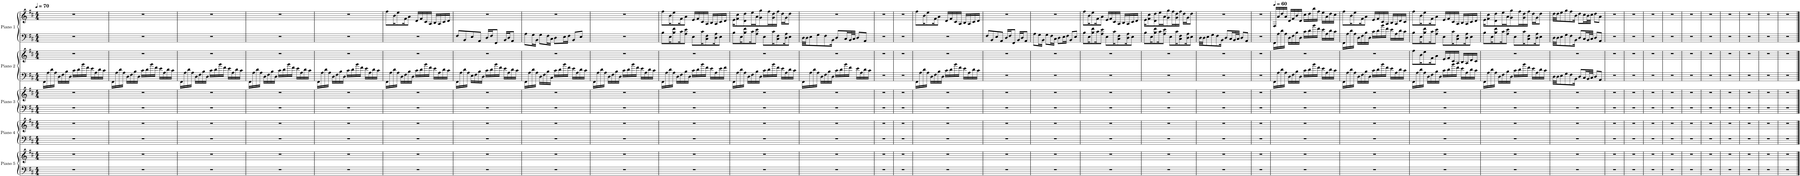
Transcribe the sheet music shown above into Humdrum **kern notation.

**kern	**kern	**kern	**kern	**kern	**kern	**kern	**kern	**kern	**kern
*part5	*part5	*part4	*part4	*part3	*part3	*part2	*part2	*part1	*part1
*staff10	*staff9	*staff8	*staff7	*staff6	*staff5	*staff4	*staff3	*staff2	*staff1
*I"Piano 5	*	*I"Piano 4	*	*I"Piano 3	*	*I"Piano 2	*	*I"Piano 1	*
*I'Pno. 5	*	*I'Pno. 4	*	*I'Pno. 3	*	*I'Pno. 2	*	*I'Pno. 1	*
*clefF4	*clefG2	*clefF4	*clefG2	*clefF4	*clefG2	*clefF4	*clefG2	*clefF4	*clefG2
*k[f#c#]	*k[f#c#]	*k[f#c#]	*k[f#c#]	*k[f#c#]	*k[f#c#]	*k[f#c#]	*k[f#c#]	*k[f#c#]	*k[f#c#]
*M4/4	*M4/4	*M4/4	*M4/4	*M4/4	*M4/4	*M4/4	*M4/4	*M4/4	*M4/4
*MM70	*MM70	*MM70	*MM70	*MM70	*MM70	*MM70	*MM70	*MM70	*MM70
=1	=1	=1	=1	=1	=1	=1	=1	=1	=1
1r	1r	1r	1r	1r	1r	16FF#\LL	1r	1r	1r
.	.	.	.	.	.	16A\	.	.	.
.	.	.	.	.	.	16d\	.	.	.
.	.	.	.	.	.	16A\JJ	.	.	.
.	.	.	.	.	.	16D\LL	.	.	.
.	.	.	.	.	.	16F#\	.	.	.
.	.	.	.	.	.	16B\	.	.	.
.	.	.	.	.	.	16D\JJ	.	.	.
.	.	.	.	.	.	16c#\LL	.	.	.
.	.	.	.	.	.	16d\	.	.	.
.	.	.	.	.	.	16b\	.	.	.
.	.	.	.	.	.	16f#\JJ	.	.	.
.	.	.	.	.	.	16e\LL	.	.	.
.	.	.	.	.	.	16A\	.	.	.
.	.	.	.	.	.	16d\	.	.	.
.	.	.	.	.	.	16c#\JJ	.	.	.
=2	=2	=2	=2	=2	=2	=2	=2	=2	=2
1r	1r	1r	1r	1r	1r	16FF#\LL	1r	1r	1r
.	.	.	.	.	.	16A\	.	.	.
.	.	.	.	.	.	16d\	.	.	.
.	.	.	.	.	.	16A\JJ	.	.	.
.	.	.	.	.	.	16D\LL	.	.	.
.	.	.	.	.	.	16F#\	.	.	.
.	.	.	.	.	.	16B\	.	.	.
.	.	.	.	.	.	16D\JJ	.	.	.
.	.	.	.	.	.	16c#\LL	.	.	.
.	.	.	.	.	.	16d\	.	.	.
.	.	.	.	.	.	16b\	.	.	.
.	.	.	.	.	.	16f#\JJ	.	.	.
.	.	.	.	.	.	16e\LL	.	.	.
.	.	.	.	.	.	16A\	.	.	.
.	.	.	.	.	.	16d\	.	.	.
.	.	.	.	.	.	16c#\JJ	.	.	.
=3	=3	=3	=3	=3	=3	=3	=3	=3	=3
1r	1r	1r	1r	1r	1r	16FF#\LL	1r	1r	1r
.	.	.	.	.	.	16A\	.	.	.
.	.	.	.	.	.	16d\	.	.	.
.	.	.	.	.	.	16A\JJ	.	.	.
.	.	.	.	.	.	16D\LL	.	.	.
.	.	.	.	.	.	16F#\	.	.	.
.	.	.	.	.	.	16B\	.	.	.
.	.	.	.	.	.	16D\JJ	.	.	.
.	.	.	.	.	.	16c#\LL	.	.	.
.	.	.	.	.	.	16d\	.	.	.
.	.	.	.	.	.	16b\	.	.	.
.	.	.	.	.	.	16f#\JJ	.	.	.
.	.	.	.	.	.	16e\LL	.	.	.
.	.	.	.	.	.	16A\	.	.	.
.	.	.	.	.	.	16d\	.	.	.
.	.	.	.	.	.	16c#\JJ	.	.	.
=4	=4	=4	=4	=4	=4	=4	=4	=4	=4
1r	1r	1r	1r	1r	1r	16FF#\LL	1r	1r	1r
.	.	.	.	.	.	16A\	.	.	.
.	.	.	.	.	.	16d\	.	.	.
.	.	.	.	.	.	16A\JJ	.	.	.
.	.	.	.	.	.	16D\LL	.	.	.
.	.	.	.	.	.	16F#\	.	.	.
.	.	.	.	.	.	16B\	.	.	.
.	.	.	.	.	.	16D\JJ	.	.	.
.	.	.	.	.	.	16c#\LL	.	.	.
.	.	.	.	.	.	16d\	.	.	.
.	.	.	.	.	.	16b\	.	.	.
.	.	.	.	.	.	16f#\JJ	.	.	.
.	.	.	.	.	.	16e\LL	.	.	.
.	.	.	.	.	.	16A\	.	.	.
.	.	.	.	.	.	16d\	.	.	.
.	.	.	.	.	.	16c#\JJ	.	.	.
=5	=5	=5	=5	=5	=5	=5	=5	=5	=5
1r	1r	1r	1r	1r	1r	16FF#\LL	1r	1r	1r
.	.	.	.	.	.	16A\	.	.	.
.	.	.	.	.	.	16d\	.	.	.
.	.	.	.	.	.	16A\JJ	.	.	.
.	.	.	.	.	.	16D\LL	.	.	.
.	.	.	.	.	.	16F#\	.	.	.
.	.	.	.	.	.	16B\	.	.	.
.	.	.	.	.	.	16D\JJ	.	.	.
.	.	.	.	.	.	16c#\LL	.	.	.
.	.	.	.	.	.	16d\	.	.	.
.	.	.	.	.	.	16b\	.	.	.
.	.	.	.	.	.	16f#\JJ	.	.	.
.	.	.	.	.	.	16e\LL	.	.	.
.	.	.	.	.	.	16A\	.	.	.
.	.	.	.	.	.	16d\	.	.	.
.	.	.	.	.	.	16c#\JJ	.	.	.
=6	=6	=6	=6	=6	=6	=6	=6	=6	=6
1r	1r	1r	1r	1r	1r	16FF#\LL	1r	1r	8ff#\L
.	.	.	.	.	.	16A\	.	.	.
.	.	.	.	.	.	16d\	.	.	16b\K
.	.	.	.	.	.	16A\JJ	.	.	8ee\
.	.	.	.	.	.	16D\LL	.	.	.
.	.	.	.	.	.	16F#\	.	.	16f#\K
.	.	.	.	.	.	16B\	.	.	8a\J
.	.	.	.	.	.	16D\JJ	.	.	.
.	.	.	.	.	.	16c#\LL	.	.	16d/LL
.	.	.	.	.	.	16d\	.	.	16f#/
.	.	.	.	.	.	16b\	.	.	16c#/
.	.	.	.	.	.	16f#\JJ	.	.	16A/JJ
.	.	.	.	.	.	16e\LL	.	.	16B/LL
.	.	.	.	.	.	16A\	.	.	16A/
.	.	.	.	.	.	16d\	.	.	16c#/
.	.	.	.	.	.	16c#\JJ	.	.	16d/JJ
=7	=7	=7	=7	=7	=7	=7	=7	=7	=7
1r	1r	1r	1r	1r	1r	16FF#\LL	1r	8F#/L	1r
.	.	.	.	.	.	16A\	.	.	.
.	.	.	.	.	.	16d\	.	8BB/	.
.	.	.	.	.	.	16A\JJ	.	.	.
.	.	.	.	.	.	16E\LL	.	8E/	.
.	.	.	.	.	.	16F#\	.	.	.
.	.	.	.	.	.	16B\	.	8AA/J	.
.	.	.	.	.	.	16D\JJ	.	.	.
.	.	.	.	.	.	16c#\LL	.	16D/LL	.
.	.	.	.	.	.	16d\	.	16F#/J	.
.	.	.	.	.	.	16b\	.	8FF#/J	.
.	.	.	.	.	.	16f#\JJ	.	.	.
.	.	.	.	.	.	16e\LL	.	16BB/LL	.
.	.	.	.	.	.	16A\	.	16D/J	.
.	.	.	.	.	.	16d\	.	8AA/J	.
.	.	.	.	.	.	16c#\JJ	.	.	.
=8	=8	=8	=8	=8	=8	=8	=8	=8	=8
1r	1r	1r	1r	1r	1r	16FF#\LL	1r	8A\L	1r
.	.	.	.	.	.	16A\	.	.	.
.	.	.	.	.	.	16d\	.	16G\L	.
.	.	.	.	.	.	16A\JJ	.	16BB\JJ	.
.	.	.	.	.	.	16D\LL	.	8G\L	.
.	.	.	.	.	.	16F#\	.	.	.
.	.	.	.	.	.	16B\	.	16F#\L	.
.	.	.	.	.	.	16C#\JJ	.	16C#\JJ	.
.	.	.	.	.	.	16c#\LL	.	8D\L	.
.	.	.	.	.	.	16d\	.	.	.
.	.	.	.	.	.	16b\	.	16E\L	.
.	.	.	.	.	.	16f#\JJ	.	16F#\JJ	.
.	.	.	.	.	.	16e\LL	.	8BB/L	.
.	.	.	.	.	.	16A\	.	.	.
.	.	.	.	.	.	16d\	.	8E/J	.
.	.	.	.	.	.	16c#\JJ	.	.	.
=9	=9	=9	=9	=9	=9	=9	=9	=9	=9
1r	1r	1r	1r	1r	1r	16FF#\LL	1r	1r	1r
.	.	.	.	.	.	16A\	.	.	.
.	.	.	.	.	.	16d\	.	.	.
.	.	.	.	.	.	16A\JJ	.	.	.
.	.	.	.	.	.	16D\LL	.	.	.
.	.	.	.	.	.	16F#\	.	.	.
.	.	.	.	.	.	16B\	.	.	.
.	.	.	.	.	.	16D\JJ	.	.	.
.	.	.	.	.	.	16c#\LL	.	.	.
.	.	.	.	.	.	16d\	.	.	.
.	.	.	.	.	.	16b\	.	.	.
.	.	.	.	.	.	16f#\JJ	.	.	.
.	.	.	.	.	.	16e\LL	.	.	.
.	.	.	.	.	.	16A\	.	.	.
.	.	.	.	.	.	16d\	.	.	.
.	.	.	.	.	.	16c#\JJ	.	.	.
=10	=10	=10	=10	=10	=10	=10	=10	=10	=10
1r	1r	1r	1r	1r	1r	16FF#\LL	1r	8B\L	8ff#\L
.	.	.	.	.	.	16A\	.	.	.
.	.	.	.	.	.	16d\	.	16E\K	16b\K
.	.	.	.	.	.	16A\JJ	.	8B\ 8f#\	8ee\
.	.	.	.	.	.	16D\LL	.	.	.
.	.	.	.	.	.	16F#\	.	16c#\K	16f#\K
.	.	.	.	.	.	16B\	.	8A\ 8e\J	8a\J
.	.	.	.	.	.	16D\JJ	.	.	.
.	.	.	.	.	.	16c#\LL	.	8E\L	16e/LL
.	.	.	.	.	.	16d\	.	.	16f#/
.	.	.	.	.	.	16b\	.	16c#\K	16c#/
.	.	.	.	.	.	16f#\JJ	.	8C#\ 8F#\	16A/JJ
.	.	.	.	.	.	16e\LL	.	.	16B/LL
.	.	.	.	.	.	16A\	.	16D\ 16A\K	16A/
.	.	.	.	.	.	16e\	.	8E\J	16c#/
.	.	.	.	.	.	16f#\JJ	.	.	16d/JJ
=11	=11	=11	=11	=11	=11	=11	=11	=11	=11
1r	1r	1r	1r	1r	1r	16FF#\LL	1r	8B\L	16e\KL
.	.	.	.	.	.	16A\	.	.	8f#\ 8cc#\
.	.	.	.	.	.	16d\	.	16E\K	.
.	.	.	.	.	.	16A\JJ	.	8B\ 8f#\	8d\ 8dd\
.	.	.	.	.	.	16D\LL	.	.	.
.	.	.	.	.	.	16F#\	.	16c#\K	16ee\L
.	.	.	.	.	.	16B\	.	8A\ 8e\J	16a\J
.	.	.	.	.	.	16D\JJ	.	.	8g\ 8gg\
.	.	.	.	.	.	16c#\LL	.	8E\L	.
.	.	.	.	.	.	16d\	.	.	16ff#\L
.	.	.	.	.	.	16b\	.	16c#\K	16g\ 16dd\
.	.	.	.	.	.	16f#\JJ	.	8C#\ 8F#\	16ff#\JJ
.	.	.	.	.	.	16e\LL	.	.	16dd\LL
.	.	.	.	.	.	16A\	.	16D\ 16A\K	16g\J
.	.	.	.	.	.	16d\	.	8E\J	8dd\J
.	.	.	.	.	.	16c#\JJ	.	.	.
=12	=12	=12	=12	=12	=12	=12	=12	=12	=12
1r	1r	1r	1r	1r	1r	16FF#\LL	1r	32D\LLL	1r
.	.	.	.	.	.	.	.	32D\JJ	.
.	.	.	.	.	.	16A\	.	8E\	.
.	.	.	.	.	.	16d\	.	.	.
.	.	.	.	.	.	16A\JJ	.	8G\	.
.	.	.	.	.	.	16D\LL	.	.	.
.	.	.	.	.	.	16F#\	.	8F#\	.
.	.	.	.	.	.	16B\	.	.	.
.	.	.	.	.	.	16D\JJ	.	16BB\Jk	.
.	.	.	.	.	.	16c#\LL	.	8D/L	.
.	.	.	.	.	.	16d\	.	.	.
.	.	.	.	.	.	16b\	.	16C#/L	.
.	.	.	.	.	.	16f#\JJ	.	32BB/L	.
.	.	.	.	.	.	.	.	32C#/JJJ	.
.	.	.	.	.	.	16e\LL	.	8D/L	.
.	.	.	.	.	.	16A\	.	.	.
.	.	.	.	.	.	16d\	.	8AA/J	.
.	.	.	.	.	.	16c#\JJ	.	.	.
=13	=13	=13	=13	=13	=13	=13	=13	=13	=13
1r	1r	1r	1r	1r	1r	1r	1r	1r	1r
=14	=14	=14	=14	=14	=14	=14	=14	=14	=14
1r	1r	1r	1r	1r	1r	1r	1r	1r	1r
=15	=15	=15	=15	=15	=15	=15	=15	=15	=15
1r	1r	1r	1r	1r	1r	16FF#\LL	1r	1r	8ff#\L
.	.	.	.	.	.	16A\	.	.	.
.	.	.	.	.	.	16d\	.	.	16b\K
.	.	.	.	.	.	16A\JJ	.	.	8ee\
.	.	.	.	.	.	16D\LL	.	.	.
.	.	.	.	.	.	16F#\	.	.	16f#\K
.	.	.	.	.	.	16B\	.	.	8a\J
.	.	.	.	.	.	16D\JJ	.	.	.
.	.	.	.	.	.	16c#\LL	.	.	16d/LL
.	.	.	.	.	.	16d\	.	.	16f#/
.	.	.	.	.	.	16b\	.	.	16c#/
.	.	.	.	.	.	16f#\JJ	.	.	16A/JJ
.	.	.	.	.	.	16e\LL	.	.	16B/LL
.	.	.	.	.	.	16A\	.	.	16A/
.	.	.	.	.	.	16d\	.	.	16c#/
.	.	.	.	.	.	16c#\JJ	.	.	16d/JJ
=16	=16	=16	=16	=16	=16	=16	=16	=16	=16
1r	1r	1r	1r	1r	1r	1r	1r	8F#/L	1r
.	.	.	.	.	.	.	.	8BB/	.
.	.	.	.	.	.	.	.	8E/	.
.	.	.	.	.	.	.	.	8AA/J	.
.	.	.	.	.	.	.	.	16D/LL	.
.	.	.	.	.	.	.	.	16F#/J	.
.	.	.	.	.	.	.	.	8FF#/J	.
.	.	.	.	.	.	.	.	16BB/LL	.
.	.	.	.	.	.	.	.	16D/J	.
.	.	.	.	.	.	.	.	8AA/J	.
=17	=17	=17	=17	=17	=17	=17	=17	=17	=17
1r	1r	1r	1r	1r	1r	1r	1r	8A\L	1r
.	.	.	.	.	.	.	.	16G\L	.
.	.	.	.	.	.	.	.	16BB\JJ	.
.	.	.	.	.	.	.	.	8G\L	.
.	.	.	.	.	.	.	.	16F#\L	.
.	.	.	.	.	.	.	.	16C#\JJ	.
.	.	.	.	.	.	.	.	8D\L	.
.	.	.	.	.	.	.	.	16E\L	.
.	.	.	.	.	.	.	.	16F#\JJ	.
.	.	.	.	.	.	.	.	8BB/L	.
.	.	.	.	.	.	.	.	8E/J	.
=18	=18	=18	=18	=18	=18	=18	=18	=18	=18
1r	1r	1r	1r	1r	1r	1r	1r	8B\L	8ff#\L
.	.	.	.	.	.	.	.	16E\K	16b\K
.	.	.	.	.	.	.	.	8B\ 8f#\	8ee\
.	.	.	.	.	.	.	.	16c#\K	16f#\K
.	.	.	.	.	.	.	.	8A\ 8e\J	8a\J
.	.	.	.	.	.	.	.	8E\L	16e/LL
.	.	.	.	.	.	.	.	.	16f#/
.	.	.	.	.	.	.	.	16c#\K	16c#/
.	.	.	.	.	.	.	.	8C#\ 8F#\	16A/JJ
.	.	.	.	.	.	.	.	.	16B/LL
.	.	.	.	.	.	.	.	16D\ 16A\K	16A/
.	.	.	.	.	.	.	.	8E\J	16c#/
.	.	.	.	.	.	.	.	.	16d/JJ
=19	=19	=19	=19	=19	=19	=19	=19	=19	=19
1r	1r	1r	1r	1r	1r	1r	1r	8B\L	16e\KL
.	.	.	.	.	.	.	.	.	8f#\ 8cc#\
.	.	.	.	.	.	.	.	16E\K	.
.	.	.	.	.	.	.	.	8B\ 8f#\	8d\ 8dd\
.	.	.	.	.	.	.	.	16c#\K	16ee\L
.	.	.	.	.	.	.	.	8A\ 8e\J	16a\J
.	.	.	.	.	.	.	.	.	8g\ 8gg\
.	.	.	.	.	.	.	.	8E\L	.
.	.	.	.	.	.	.	.	.	16ff#\L
.	.	.	.	.	.	.	.	16c#\K	16g\ 16dd\
.	.	.	.	.	.	.	.	8C#\ 8F#\	16ff#\JJ
.	.	.	.	.	.	.	.	.	16dd\LL
.	.	.	.	.	.	.	.	16D\ 16A\K	16g\J
.	.	.	.	.	.	.	.	8E\J	8dd\J
=20	=20	=20	=20	=20	=20	=20	=20	=20	=20
1r	1r	1r	1r	1r	1r	1r	1r	32D\LLL	1r
.	.	.	.	.	.	.	.	32D\JJ	.
.	.	.	.	.	.	.	.	8E\	.
.	.	.	.	.	.	.	.	8G\	.
.	.	.	.	.	.	.	.	8F#\	.
.	.	.	.	.	.	.	.	16BB\Jk	.
.	.	.	.	.	.	.	.	8D/L	.
.	.	.	.	.	.	.	.	16C#/L	.
.	.	.	.	.	.	.	.	32BB/L	.
.	.	.	.	.	.	.	.	32C#/JJJ	.
.	.	.	.	.	.	.	.	8D/L	.
.	.	.	.	.	.	.	.	8AA/J	.
=21	=21	=21	=21	=21	=21	=21	=21	=21	=21
1r	1r	1r	1r	1r	1r	1r	1r	1r	1r
=22	=22	=22	=22	=22	=22	=22	=22	=22	=22
*	*	*	*	*	*	*	*	*	*MM60
1r	1r	1r	1r	1r	1r	16FF#\LL	1r	16FF#\LL	16F#/LL
.	.	.	.	.	.	16A\	.	16A\	16a/
.	.	.	.	.	.	16d\	.	16d\	16dd/
.	.	.	.	.	.	16A\JJ	.	16A\JJ	16a/JJ
.	.	.	.	.	.	16D\LL	.	16D\LL	16d/LL
.	.	.	.	.	.	16F#\	.	16F#\	16f#/
.	.	.	.	.	.	16B\	.	16B\	16b/
.	.	.	.	.	.	16D\JJ	.	16D\JJ	16d/JJ
.	.	.	.	.	.	16c#\LL	.	16c#\LL	16cc#\LL
.	.	.	.	.	.	16d\	.	16d\	16dd\
.	.	.	.	.	.	16b\	.	16b\	16bb\
.	.	.	.	.	.	16f#\JJ	.	16f#\JJ	16ff#\JJ
.	.	.	.	.	.	16e\LL	.	16e\LL	16ee\LL
.	.	.	.	.	.	16A\	.	16A\	16a\
.	.	.	.	.	.	16d\	.	16d\	16dd\
.	.	.	.	.	.	16c#\JJ	.	16c#\JJ	16cc#\JJ
=23	=23	=23	=23	=23	=23	=23	=23	=23	=23
1r	1r	1r	1r	1r	1r	16FF#\LL	1r	16FF#\LL	8ff#\L
.	.	.	.	.	.	16A\	.	16A\	.
.	.	.	.	.	.	16d\	.	16d\	16b\K
.	.	.	.	.	.	16A\JJ	.	16A\JJ	8ee\
.	.	.	.	.	.	16D\LL	.	16D\LL	.
.	.	.	.	.	.	16F#\	.	16F#\	16f#\K
.	.	.	.	.	.	16B\	.	16B\	8a\J
.	.	.	.	.	.	16D\JJ	.	16D\JJ	.
.	.	.	.	.	.	16c#\LL	.	16c#\LL	16e/LL
.	.	.	.	.	.	16d\	.	16d\	16f#/
.	.	.	.	.	.	16b\	.	16b\	16c#/
.	.	.	.	.	.	16f#\JJ	.	16f#\JJ	16A/JJ
.	.	.	.	.	.	16e\LL	.	16e\LL	16B/LL
.	.	.	.	.	.	16A\	.	16A\	16A/
.	.	.	.	.	.	16d\	.	16d\	16d/
.	.	.	.	.	.	16c#\JJ	.	16c#\JJ	16c#/JJ
=24	=24	=24	=24	=24	=24	=24	=24	=24	=24
1r	1r	1r	1r	1r	1r	16FF#\LL	8ff#\L	8B\L	8ff#\L
.	.	.	.	.	.	16A\	.	.	.
.	.	.	.	.	.	16d\	16b\K	16E\K	16b\K
.	.	.	.	.	.	16A\JJ	8ee\	8B\ 8f#\	8ee\
.	.	.	.	.	.	16D\LL	.	.	.
.	.	.	.	.	.	16F#\	16f#\K	16c#\K	16f#\K
.	.	.	.	.	.	16B\	8a\J	8A\ 8e\J	8a\J
.	.	.	.	.	.	16D\JJ	.	.	.
.	.	.	.	.	.	16c#\LL	16e/LL	8E\L	16e/LL
.	.	.	.	.	.	16d\	16f#/	.	16f#/
.	.	.	.	.	.	16b\	16c#/	16c#\K	16c#/
.	.	.	.	.	.	16f#\JJ	16A/JJ	8C#\ 8F#\	16A/JJ
.	.	.	.	.	.	16e\LL	16B/LL	.	16B/LL
.	.	.	.	.	.	16A\	16A/	16D\ 16A\K	16A/
.	.	.	.	.	.	16d\	16d/	8E\J	16c#/
.	.	.	.	.	.	16c#\JJ	16c#/JJ	.	16d/JJ
=25	=25	=25	=25	=25	=25	=25	=25	=25	=25
1r	1r	1r	1r	1r	1r	16FF#\LL	1r	8B\L	16e\KL
.	.	.	.	.	.	16A\	.	.	8f#\ 8cc#\
.	.	.	.	.	.	16d\	.	16E\K	.
.	.	.	.	.	.	16A\JJ	.	8B\ 8f#\	8d\ 8dd\
.	.	.	.	.	.	16D\LL	.	.	.
.	.	.	.	.	.	16F#\	.	16c#\K	16ee\L
.	.	.	.	.	.	16B\	.	8A\ 8e\J	16a\J
.	.	.	.	.	.	16D\JJ	.	.	8g\ 8gg\
.	.	.	.	.	.	16c#\LL	.	8E\L	.
.	.	.	.	.	.	16d\	.	.	16ff#\L
.	.	.	.	.	.	16b\	.	16c#\K	16g\ 16dd\
.	.	.	.	.	.	16f#\JJ	.	8C#\ 8F#\	16ff#\JJ
.	.	.	.	.	.	16e\LL	.	.	16dd\LL
.	.	.	.	.	.	16A\	.	16D\ 16A\K	16g\J
.	.	.	.	.	.	16d\	.	8E\J	8dd\J
.	.	.	.	.	.	16c#\JJ	.	.	.
=26	=26	=26	=26	=26	=26	=26	=26	=26	=26
1r	1r	1r	1r	1r	1r	32D\LLL	1r	32D\LLL	32dd\LLL
.	.	.	.	.	.	32D\JJ	.	32D\JJ	32dd\JJ
.	.	.	.	.	.	8E\	.	8E\	8ee\
.	.	.	.	.	.	8G\	.	8G\	8gg\
.	.	.	.	.	.	8F#\	.	8F#\	8ff#\
.	.	.	.	.	.	16BB\Jk	.	16BB\Jk	16b\Jk
.	.	.	.	.	.	8D/L	.	8D/L	8dd\L
.	.	.	.	.	.	16C#/L	.	16C#/L	16cc#\L
.	.	.	.	.	.	32BB/L	.	32BB/L	32b\L
.	.	.	.	.	.	32C#/JJJ	.	32C#/JJJ	32cc#\JJJ
.	.	.	.	.	.	8D/L	.	8D/L	8dd\L
.	.	.	.	.	.	8AA/J	.	8AA/J	8a\J
=27	=27	=27	=27	=27	=27	=27	=27	=27	=27
1r	1r	1r	1r	1r	1r	1r	1r	1r	1r
=28	=28	=28	=28	=28	=28	=28	=28	=28	=28
1r	1r	1r	1r	1r	1r	1r	1r	1r	1r
=29	=29	=29	=29	=29	=29	=29	=29	=29	=29
1r	1r	1r	1r	1r	1r	1r	1r	1r	1r
=30	=30	=30	=30	=30	=30	=30	=30	=30	=30
1r	1r	1r	1r	1r	1r	1r	1r	1r	1r
=31	=31	=31	=31	=31	=31	=31	=31	=31	=31
1r	1r	1r	1r	1r	1r	1r	1r	1r	1r
=32	=32	=32	=32	=32	=32	=32	=32	=32	=32
1r	1r	1r	1r	1r	1r	1r	1r	1r	1r
=33	=33	=33	=33	=33	=33	=33	=33	=33	=33
1r	1r	1r	1r	1r	1r	1r	1r	1r	1r
=34	=34	=34	=34	=34	=34	=34	=34	=34	=34
1r	1r	1r	1r	1r	1r	1r	1r	1r	1r
=35	=35	=35	=35	=35	=35	=35	=35	=35	=35
1r	1r	1r	1r	1r	1r	1r	1r	1r	1r
=36	=36	=36	=36	=36	=36	=36	=36	=36	=36
1r	1r	1r	1r	1r	1r	1r	1r	1r	1r
==	==	==	==	==	==	==	==	==	==
*-	*-	*-	*-	*-	*-	*-	*-	*-	*-
